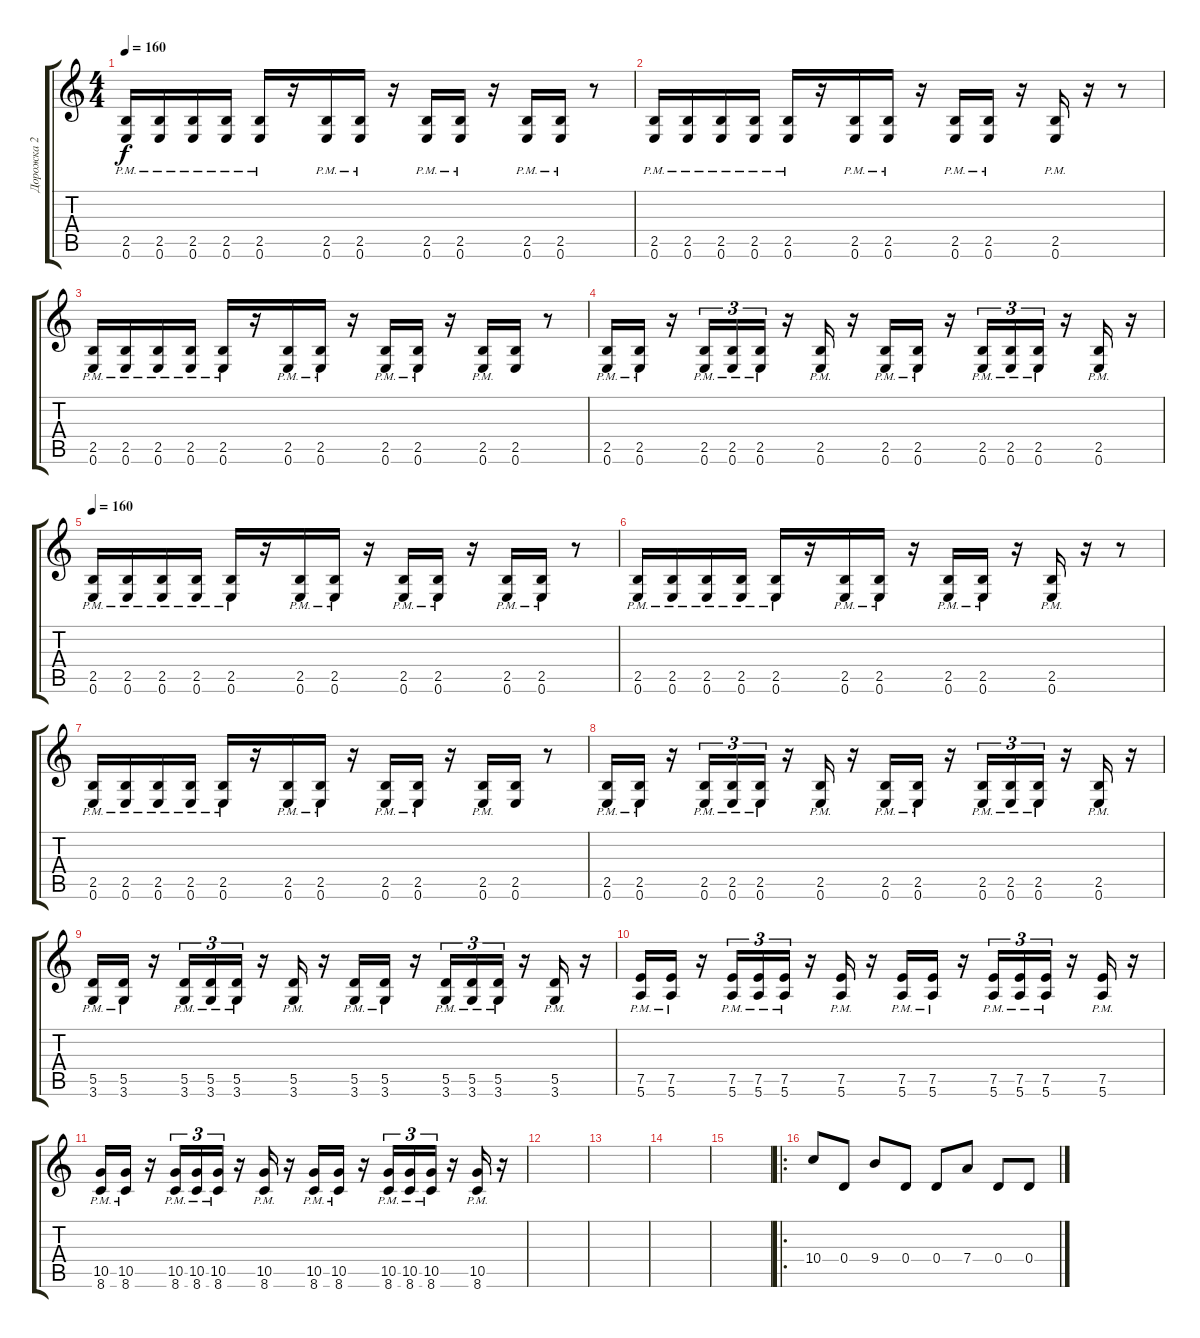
\track ("Дорожка 2" "Дорожка 2") {instrument distortionguitar}
\staff {score tabs}
\tuning (E4 B3 G3 D3 A2 E2) {hide}
\ts (4 4)
\tempo 160
\clef g2
\ks c
(2.5{pm} 0.6{pm}).16{dy f} (2.5{pm} 0.6{pm}).16 (2.5{pm} 0.6{pm}).16 (2.5{pm} 0.6{pm}).16 (2.5{pm} 0.6{pm}).16 r.16 (2.5{pm} 0.6{pm}).16 (2.5{pm} 0.6{pm}).16 r.16 (2.5{pm} 0.6{pm}).16 (2.5{pm} 0.6{pm}).16 r.16 (2.5{pm} 0.6{pm}).16 (2.5{pm} 0.6{pm}).16 r.8 |
(2.5{pm} 0.6{pm}).16 (2.5{pm} 0.6{pm}).16 (2.5{pm} 0.6{pm}).16 (2.5{pm} 0.6{pm}).16 (2.5{pm} 0.6{pm}).16 r.16 (2.5{pm} 0.6{pm}).16 (2.5{pm} 0.6{pm}).16 r.16 (2.5{pm} 0.6{pm}).16 (2.5{pm} 0.6{pm}).16 r.16 (2.5{pm} 0.6{pm}).16 r.16 r.8 |
(2.5{pm} 0.6{pm}).16 (2.5{pm} 0.6{pm}).16 (2.5{pm} 0.6{pm}).16 (2.5{pm} 0.6{pm}).16 (2.5{pm} 0.6{pm}).16 r.16 (2.5{pm} 0.6{pm}).16 (2.5{pm} 0.6{pm}).16 r.16 (2.5{pm} 0.6{pm}).16 (2.5{pm} 0.6{pm}).16 r.16 (2.5{pm} 0.6{pm}).16 (2.5 0.6).16 r.8 |
(2.5{pm} 0.6{pm}).16 (2.5{pm} 0.6{pm}).16 r.16 (2.5{pm} 0.6{pm}).16{tu (3 2)} (2.5{pm} 0.6{pm}).16{tu (3 2)} (2.5{pm} 0.6{pm}).16{tu (3 2)} r.16 (2.5{pm} 0.6{pm}).16 r.16 (2.5{pm} 0.6{pm}).16 (2.5{pm} 0.6{pm}).16 r.16 (2.5{pm} 0.6{pm}).16{tu (3 2)} (2.5{pm} 0.6{pm}).16{tu (3 2)} (2.5{pm} 0.6{pm}).16{tu (3 2)} r.16 (2.5{pm} 0.6{pm}).16 r.16 |
\tempo 160
(2.5{pm} 0.6{pm}).16 (2.5{pm} 0.6{pm}).16 (2.5{pm} 0.6{pm}).16 (2.5{pm} 0.6{pm}).16 (2.5{pm} 0.6{pm}).16 r.16 (2.5{pm} 0.6{pm}).16 (2.5{pm} 0.6{pm}).16 r.16 (2.5{pm} 0.6{pm}).16 (2.5{pm} 0.6{pm}).16 r.16 (2.5{pm} 0.6{pm}).16 (2.5{pm} 0.6{pm}).16 r.8 |
(2.5{pm} 0.6{pm}).16 (2.5{pm} 0.6{pm}).16 (2.5{pm} 0.6{pm}).16 (2.5{pm} 0.6{pm}).16 (2.5{pm} 0.6{pm}).16 r.16 (2.5{pm} 0.6{pm}).16 (2.5{pm} 0.6{pm}).16 r.16 (2.5{pm} 0.6{pm}).16 (2.5{pm} 0.6{pm}).16 r.16 (2.5{pm} 0.6{pm}).16 r.16 r.8 |
(2.5{pm} 0.6{pm}).16 (2.5{pm} 0.6{pm}).16 (2.5{pm} 0.6{pm}).16 (2.5{pm} 0.6{pm}).16 (2.5{pm} 0.6{pm}).16 r.16 (2.5{pm} 0.6{pm}).16 (2.5{pm} 0.6{pm}).16 r.16 (2.5{pm} 0.6{pm}).16 (2.5{pm} 0.6{pm}).16 r.16 (2.5{pm} 0.6{pm}).16 (2.5 0.6).16 r.8 |
(2.5{pm} 0.6{pm}).16 (2.5{pm} 0.6{pm}).16 r.16 (2.5{pm} 0.6{pm}).16{tu (3 2)} (2.5{pm} 0.6{pm}).16{tu (3 2)} (2.5{pm} 0.6{pm}).16{tu (3 2)} r.16 (2.5{pm} 0.6{pm}).16 r.16 (2.5{pm} 0.6{pm}).16 (2.5{pm} 0.6{pm}).16 r.16 (2.5{pm} 0.6{pm}).16{tu (3 2)} (2.5{pm} 0.6{pm}).16{tu (3 2)} (2.5{pm} 0.6{pm}).16{tu (3 2)} r.16 (2.5{pm} 0.6{pm}).16 r.16 |
(5.5{pm} 3.6{pm}).16 (5.5{pm} 3.6{pm}).16 r.16 (5.5{pm} 3.6{pm}).16{tu (3 2)} (5.5{pm} 3.6{pm}).16{tu (3 2)} (5.5{pm} 3.6{pm}).16{tu (3 2)} r.16 (5.5{pm} 3.6{pm}).16 r.16 (5.5{pm} 3.6{pm}).16 (5.5{pm} 3.6{pm}).16 r.16 (5.5{pm} 3.6{pm}).16{tu (3 2)} (5.5{pm} 3.6{pm}).16{tu (3 2)} (5.5{pm} 3.6{pm}).16{tu (3 2)} r.16 (5.5{pm} 3.6{pm}).16 r.16 |
(7.5{pm} 5.6{pm}).16 (7.5{pm} 5.6{pm}).16 r.16 (7.5{pm} 5.6{pm}).16{tu (3 2)} (7.5{pm} 5.6{pm}).16{tu (3 2)} (7.5{pm} 5.6{pm}).16{tu (3 2)} r.16 (7.5{pm} 5.6{pm}).16 r.16 (7.5{pm} 5.6{pm}).16 (7.5{pm} 5.6{pm}).16 r.16 (7.5{pm} 5.6{pm}).16{tu (3 2)} (7.5{pm} 5.6{pm}).16{tu (3 2)} (7.5{pm} 5.6{pm}).16{tu (3 2)} r.16 (7.5{pm} 5.6{pm}).16 r.16 |
(10.5{pm} 8.6{pm}).16 (10.5{pm} 8.6{pm}).16 r.16 (10.5{pm} 8.6{pm}).16{tu (3 2)} (10.5{pm} 8.6{pm}).16{tu (3 2)} (10.5{pm} 8.6{pm}).16{tu (3 2)} r.16 (10.5{pm} 8.6{pm}).16 r.16 (10.5{pm} 8.6{pm}).16 (10.5{pm} 8.6{pm}).16 r.16 (10.5{pm} 8.6{pm}).16{tu (3 2)} (10.5{pm} 8.6{pm}).16{tu (3 2)} (10.5{pm} 8.6{pm}).16{tu (3 2)} r.16 (10.5{pm} 8.6{pm}).16 r.16 |
|
|
|
|
\ro
10.4.8 0.4.8 9.4.8 0.4.8 0.4.8 7.4.8 0.4.8 0.4.8
